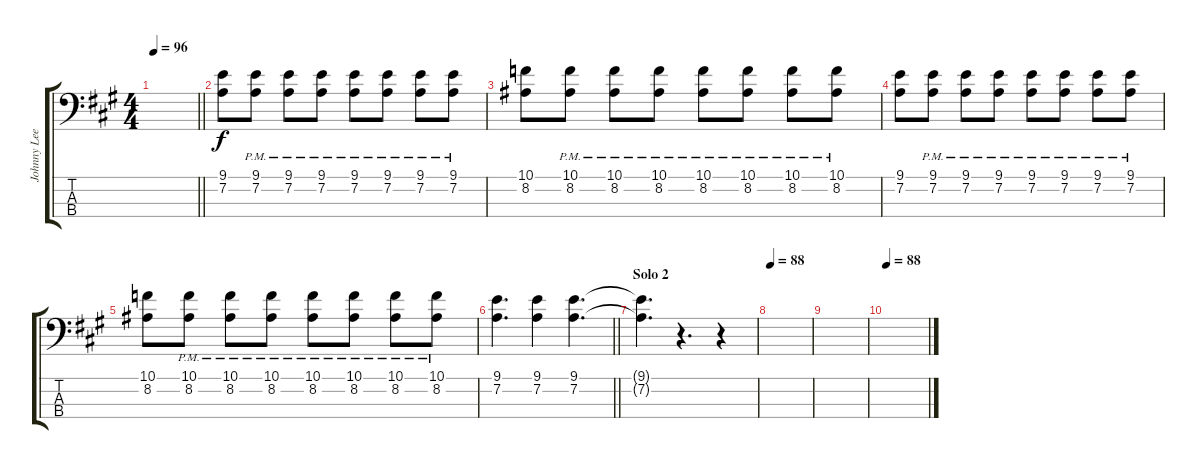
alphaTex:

\track ("Johnny Lee Middleton" "Johnny Lee") {instrument electricbasspick}
\staff {score tabs}
\tuning (G2 D2 A1 E1) {hide}
\ts (4 4)
\tempo 96
\clef f4
\barLineRight lightlight
\ks a
|
(9.1 7.2).8 (9.1 7.2{pm}).8 (9.1 7.2{pm}).8 (9.1 7.2{pm}).8 (9.1 7.2{pm}).8 (9.1 7.2{pm}).8 (9.1 7.2{pm}).8 (9.1 7.2{pm}).8 |
(10.1 8.2).8 (10.1 8.2{pm}).8 (10.1 8.2{pm}).8 (10.1 8.2{pm}).8 (10.1 8.2{pm}).8 (10.1 8.2{pm}).8 (10.1 8.2{pm}).8 (10.1 8.2{pm}).8 |
(9.1 7.2).8 (9.1 7.2{pm}).8 (9.1 7.2{pm}).8 (9.1 7.2{pm}).8 (9.1 7.2{pm}).8 (9.1 7.2{pm}).8 (9.1 7.2{pm}).8 (9.1 7.2{pm}).8 |
(10.1 8.2).8 (10.1 8.2{pm}).8 (10.1 8.2{pm}).8 (10.1 8.2{pm}).8 (10.1 8.2{pm}).8 (10.1 8.2{pm}).8 (10.1 8.2{pm}).8 (10.1 8.2{pm}).8 |
\barLineRight lightlight
(9.1 7.2).4{d} (9.1 7.2).4 (9.1 7.2).4{d} |
\section ("" "Solo 2")
(9.1{t} 7.2{t}).4{d} r.4{d} r.4 |
\tempo 88
|
|
\tempo 88
